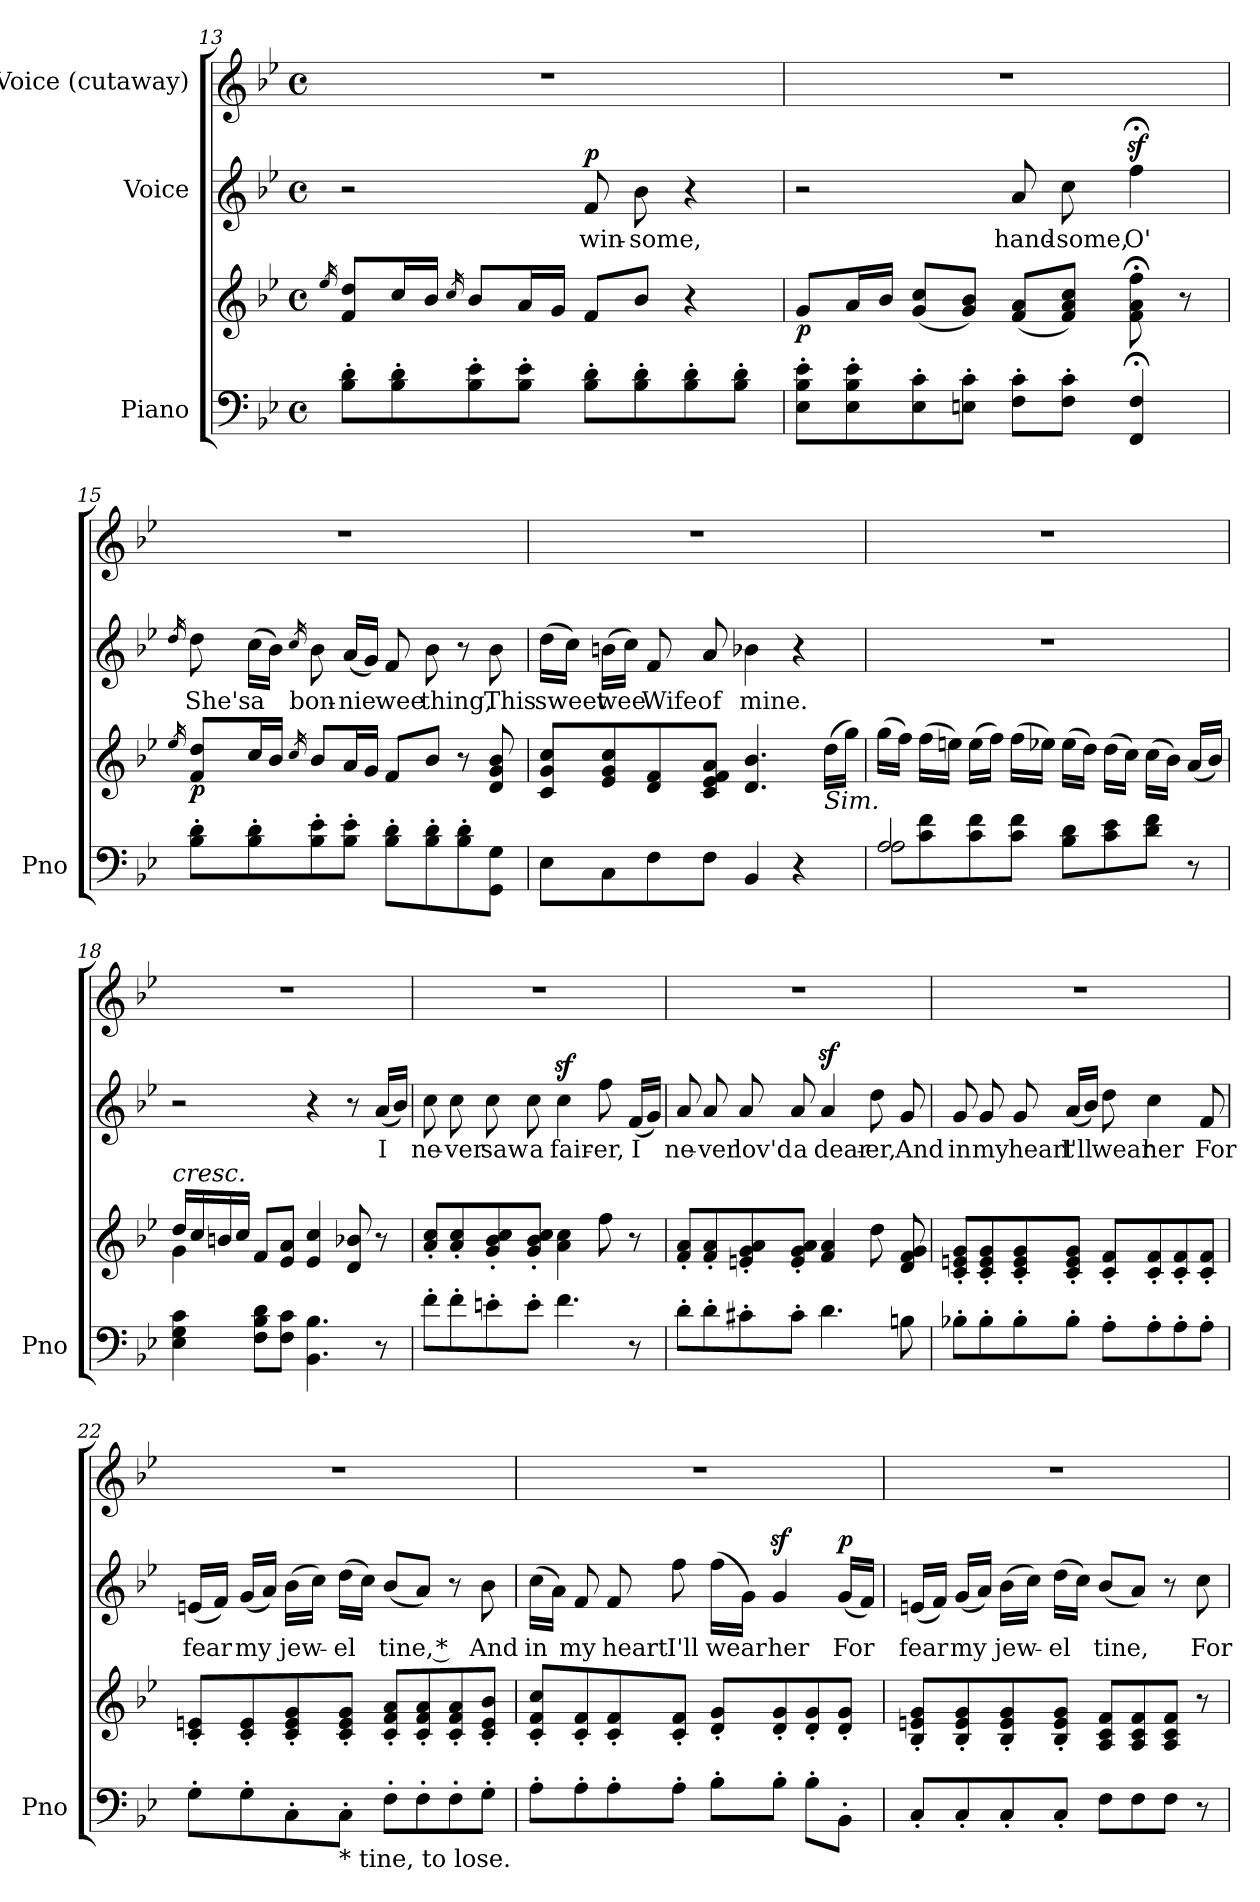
**kern	**kern	**dynam	**kern	**text	**dynam	**kern
*part3	*part3	*part3	*part2	*part2	*part2	*part1
*staff4	*staff3	*staff3/4	*staff2	*staff2	*staff2	*staff1
*I"Piano	*	*	*I"Voice	*	*	*I"Voice (cutaway)
*I'Pno	*	*	*	*	*	*
*clefF4	*clefG2	*	*clefG2	*	*	*clefG2
*k[b-e-]	*k[b-e-]	*	*k[b-e-]	*	*	*k[b-e-]
*M4/4	*M4/4	*	*M4/4	*	*	*M4/4
*met(c)	*met(c)	*	*met(c)	*	*	*met(c)
=13	=13	=13	=13	=13	=13	=13
.	16qee-/	.	.	.	.	.
8B-\' 8d\'L	8f/ 8dd/L	.	2r	.	.	1r
8B-\' 8d\'	16cc/L	.	.	.	.	.
.	16b-/JJ	.	.	.	.	.
.	16qcc/	.	.	.	.	.
8B-\' 8e-\'	8b-/L	.	.	.	.	.
8B-\' 8e-\'J	16a/L	.	.	.	.	.
.	16g/JJ	.	.	.	.	.
!	!	!	!	!	!LO:DY:a	!
8B-\' 8d\'L	8f/L	.	8f/	win-	p	.
8B-\' 8d\'	8b-/J	.	8b-\	-some,	.	.
8B-\' 8d\'	4r	.	4r	.	.	.
8B-\' 8d\'J	.	.	.	.	.	.
=14	=14	=14	=14	=14	=14	=14
!	!	!LO:DY:b	!	!	!	!
8E-\' 8B-\' 8e-\'L	8g/L	p	2r	.	.	1r
8E-\' 8B-\' 8e-\'	16a/L	.	.	.	.	.
.	16b-/JJ	.	.	.	.	.
8E-\' 8c\'	(8g/ 8cc/L	.	.	.	.	.
8En\' 8c\'J	8g/ 8b-/J)	.	.	.	.	.
8F\' 8c\'L	(8f/ 8a/L	.	8a/	hand-	.	.
8F\' 8c\'J	8f/ 8a/ 8cc/J)	.	8cc\	-some,	.	.
4FF/;< 4F/;<	8f\;< 8a\;< 8ff\;<	.	4ffz>;<\	O'	.	.
.	8r	.	.	.	.	.
=15	=15	=15	=15	=15	=15	=15
.	16qee-/	.	16qdd/	.	.	.
!	!	!LO:DY:b	!	!	!	!
8B-\' 8d\'L	8f/ 8dd/L	p	8dd\	She's	.	1r
8B-\' 8d\'	16cc/L	.	(16cc\LL	a	.	.
.	16b-/JJ	.	16b-\JJ)	.	.	.
.	16qcc/	.	16qcc/	.	.	.
8B-\' 8e-\'	8b-/L	.	8b-\	bon-	.	.
8B-\' 8e-\'J	16a/L	.	(16a/LL	-nie	.	.
.	16g/JJ	.	16g/JJ)	.	.	.
8B-\' 8d\'L	8f/L	.	8f/	wee	.	.
8B-\' 8d\'	8b-/J	.	8b-\	thing,	.	.
8B-\' 8d\'	8r	.	8r	.	.	.
8GG\ 8G\J	8d/ 8g/ 8b-/	.	8b-\	This	.	.
=16	=16	=16	=16	=16	=16	=16
8E-\L	8c/ 8g/ 8cc/L	.	(16dd\LL	sweet	.	1r
.	.	.	16cc\JJ)	.	.	.
8C\	8e-/ 8g/ 8cc/	.	(16bn\LL	wee	.	.
.	.	.	16cc\JJ)	.	.	.
8F\	8d/ 8f/	.	8f/	Wife	.	.
8F\J	8c/ 8e-/ 8f/ 8a/J	.	8a/	of	.	.
4BB-/	4.d/ 4.b-/	.	4b-X\	mine.	.	.
4r	.	.	4r	.	.	.
!	!LO:TX:b:i:t=Sim.	!	!	!	!	!
.	(16dd\LL	.	.	.	.	.
.	16gg\JJ)	.	.	.	.	.
=17	=17	=17	=17	=17	=17	=17
*^	*	*	*	*	*	*
!	!LO:N:head=open	!	!	!	!	!	!
2A/	8A\L	(16gg\LL	.	1r	.	.	1r
!	!	!	!LO:DY:a	!	!	!	!
.	.	16ff\JJ)	other-dynamics	.	.	.	.
.	8c\ 8f\	(16ff\LL	.	.	.	.	.
.	.	16een\JJ)	.	.	.	.	.
.	8c\ 8f\	(16ee\LL	.	.	.	.	.
.	.	16ff\JJ)	.	.	.	.	.
.	8c\ 8f\J	(16ff\LL	.	.	.	.	.
.	.	16ee-X\JJ)	.	.	.	.	.
2ryy	8B-\ 8d\L	(16ee-\LL	.	.	.	.	.
.	.	16dd\JJ)	.	.	.	.	.
.	8c\ 8e-\	(16dd\LL	.	.	.	.	.
.	.	16cc\JJ)	.	.	.	.	.
.	8d\ 8f\J	(16cc\LL	.	.	.	.	.
.	.	16b-\JJ)	.	.	.	.	.
.	8r	(16a/LL	.	.	.	.	.
.	.	16b-/JJ)	.	.	.	.	.
*v	*v	*	*	*	*	*	*
=18	=18	=18	=18	=18	=18	=18
*	*^	*	*	*	*	*
!	!LO:TX:a:i:t=cresc.	!	!	!	!	!	!
4E-\ 4G\ 4c\	16dd/LL	4g\	.	2r	.	.	1r
.	16cc/	.	.	.	.	.	.
.	16bn/	.	.	.	.	.	.
.	16cc/JJ	.	.	.	.	.	.
8F\ 8B-\ 8d\L	8f/L	2.ryy	.	.	.	.	.
8F\ 8c\J	8e-/ 8a/J	.	.	.	.	.	.
4.BB-\ 4.B-\	4e-/ 4cc/	.	.	4r	.	.	.
.	8d/ 8b-X/	.	.	8r	.	.	.
8r	8r	.	.	(16a/LL	I	.	.
.	.	.	.	16b-/JJ)	.	.	.
*	*v	*v	*	*	*	*	*
=19	=19	=19	=19	=19	=19	=19
8f'\L	8a/' 8cc/'L	.	8cc\	ne-	.	1r
8f'\	8a/' 8cc/'	.	8cc\	-ver	.	.
8en'\	8g/' 8b-/' 8cc/'	.	8cc\	saw	.	.
8e'\J	8g/' 8b-/' 8cc/'J	.	8cc\	a	.	.
4.f\	4a\ 4cc\	.	4ccz>\	fair-	.	.
.	8ff\	.	8ff\	-er,	.	.
8r	8r	.	(16f/LL	I	.	.
.	.	.	16g/JJ)	.	.	.
=20	=20	=20	=20	=20	=20	=20
8d'\L	8f/' 8a/'L	.	8a/	ne-	.	1r
8d'\	8f/' 8a/'	.	8a/	-ver	.	.
8c#X'\	8en/' 8g/' 8a/'	.	8a/	lov'd	.	.
8c#'\J	8e/' 8g/' 8a/'J	.	8a/	a	.	.
4.d\	4f/ 4a/	.	4az>/	dear-	.	.
.	8dd\	.	8dd\	-er,	.	.
8Bn\	8d/ 8f/ 8g/	.	8g/	And	.	.
=21	=21	=21	=21	=21	=21	=21
8B-X'\L	8c/' 8en/' 8g/'L	.	8g/	in	.	1r
8B-'\	8c/' 8e/' 8g/'	.	8g/	my	.	.
8B-'\	8c/' 8e/' 8g/'	.	8g/	heart	.	.
8B-'\J	8c/' 8e/' 8g/'J	.	(16a/LL	I'll	.	.
.	.	.	16b-/JJ)	.	.	.
8A'\L	8c/' 8f/'L	.	8dd\	wear	.	.
8A'\	8c/' 8f/'	.	4cc\	her	.	.
8A'\	8c/' 8f/'	.	.	.	.	.
8A'\J	8c/' 8f/'J	.	8f/	For	.	.
=22	=22	=22	=22	=22	=22	=22
8G'\L	8c/' 8en/'L	.	(16en/LL	fear	.	1r
.	.	.	16f/JJ)	.	.	.
8G'\	8c/' 8e/'	.	(16g/LL	my	.	.
.	.	.	16a/JJ)	.	.	.
8C'\	8c/' 8e/' 8g/'	.	(16b-\LL	jew-	.	.
.	.	.	16cc\JJ)	.	.	.
!LO:TX:b:t=* tine, to lose.	!	!	!	!	!	!
8C'\J	8c/' 8e/' 8g/'J	.	(16dd\LL	-el	.	.
.	.	.	16cc\JJ)	.	.	.
8F'\L	8c/' 8f/' 8a/'L	.	(8b-/L	tine, *	.	.
8F'\	8c/' 8f/' 8a/'	.	8a/J)	.	.	.
8F'\	8c/' 8f/' 8a/'	.	8r	.	.	.
8G'\J	8c/' 8e/' 8b-/'J	.	8b-\	And	.	.
=23	=23	=23	=23	=23	=23	=23
8A'\L	8c/' 8f/' 8cc/'L	.	(16cc\LL	in	.	1r
.	.	.	16a\JJ)	.	.	.
8A'\	8c/' 8f/'	.	8f/	my	.	.
8A'\	8c/' 8f/'	.	8f/	heart	.	.
8A'\J	8c/' 8f/'J	.	8ff\	I'll	.	.
8B-'\L	8d/' 8g/'L	.	(16ff\LL	wear	.	.
.	.	.	16g\JJ)	.	.	.
8B-'\J	8d/' 8g/'	.	4gz>/	her	.	.
8B-'\L	8d/' 8g/'	.	.	.	.	.
!	!	!	!	!	!LO:DY:a	!
8BB-'\J	8d/' 8g/'J	.	(16g/LL	For	p	.
.	.	.	16f/JJ)	.	.	.
=24	=24	=24	=24	=24	=24	=24
8C'/L	8B-/' 8en/' 8g/'L	.	(16en/LL	fear	.	1r
.	.	.	16f/JJ)	.	.	.
8C'/	8B-/' 8e/' 8g/'	.	(16g/LL	my	.	.
.	.	.	16a/JJ)	.	.	.
8C'/	8B-/' 8e/' 8g/'	.	(16b-\LL	jew-	.	.
.	.	.	16cc\JJ)	.	.	.
8C'/J	8B-/' 8e/' 8g/'J	.	(16dd\LL	-el	.	.
.	.	.	16cc\JJ)	.	.	.
8F\L	8A/ 8c/ 8f/L	.	(8b-/L	tine,	.	.
8F\	8A/ 8c/ 8f/	.	8a/J)	.	.	.
8F\J	8A/ 8c/ 8f/J	.	8r	.	.	.
8r	8r	.	8cc\	For	.	.
=	=	=	=	=	=	=
*-	*-	*-	*-	*-	*-	*-
